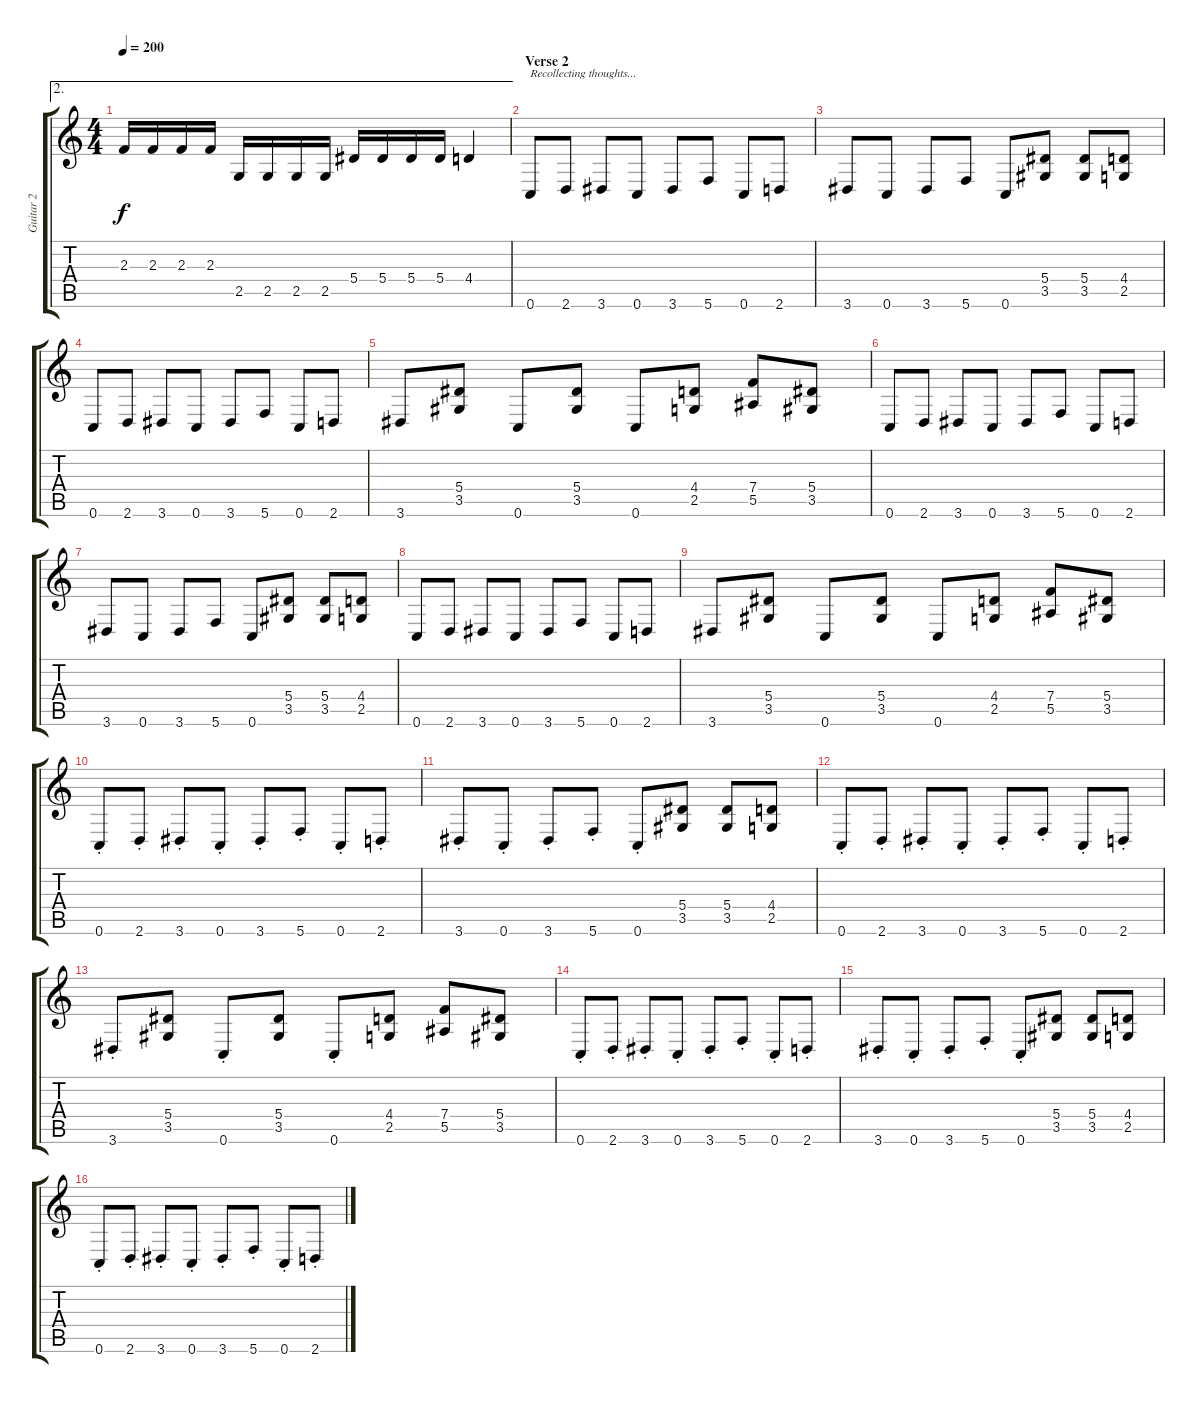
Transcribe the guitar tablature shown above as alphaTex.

\track ("Guitar 2" "Guitar 2") {instrument distortionguitar}
\staff {score tabs}
\tuning (C4 G3 Eb3 Bb2 F2 C2) {hide}
\ae 2
\ts (4 4)
\tempo 200
\clef g2
\ks c
2.3.16{dy f} 2.3.16 2.3.16 2.3.16 2.5.16 2.5.16 2.5.16 2.5.16 5.4.16 5.4.16 5.4.16 5.4.16 4.4.4 |
\section ("" "Verse 2")
0.6.8{txt "Recollecting thoughts..."} 2.6.8 3.6.8 0.6.8 3.6.8 5.6.8 0.6.8 2.6.8 |
3.6.8 0.6.8 3.6.8 5.6.8 0.6.8 (5.4 3.5).8 (5.4 3.5).8 (4.4 2.5).8 |
0.6.8 2.6.8 3.6.8 0.6.8 3.6.8 5.6.8 0.6.8 2.6.8 |
3.6.8 (5.4 3.5).8 0.6.8 (5.4 3.5).8 0.6.8 (4.4 2.5).8 (7.4 5.5).8 (5.4 3.5).8 |
0.6.8 2.6.8 3.6.8 0.6.8 3.6.8 5.6.8 0.6.8 2.6.8 |
3.6.8 0.6.8 3.6.8 5.6.8 0.6.8 (5.4 3.5).8 (5.4 3.5).8 (4.4 2.5).8 |
0.6.8 2.6.8 3.6.8 0.6.8 3.6.8 5.6.8 0.6.8 2.6.8 |
3.6.8 (5.4 3.5).8 0.6.8 (5.4 3.5).8 0.6.8 (4.4 2.5).8 (7.4 5.5).8 (5.4 3.5).8 |
0.6{st}.8 2.6{st}.8 3.6{st}.8 0.6{st}.8 3.6{st}.8 5.6{st}.8 0.6{st}.8 2.6{st}.8 |
3.6{st}.8 0.6{st}.8 3.6{st}.8 5.6{st}.8 0.6{st}.8 (5.4 3.5).8 (5.4 3.5).8 (4.4 2.5).8 |
0.6{st}.8 2.6{st}.8 3.6{st}.8 0.6{st}.8 3.6{st}.8 5.6{st}.8 0.6{st}.8 2.6{st}.8 |
3.6{st}.8 (5.4 3.5).8 0.6{st}.8 (5.4 3.5).8 0.6{st}.8 (4.4 2.5).8 (7.4 5.5).8 (5.4 3.5).8 |
0.6{st}.8 2.6{st}.8 3.6{st}.8 0.6{st}.8 3.6{st}.8 5.6{st}.8 0.6{st}.8 2.6{st}.8 |
3.6{st}.8 0.6{st}.8 3.6{st}.8 5.6{st}.8 0.6{st}.8 (5.4 3.5).8 (5.4 3.5).8 (4.4 2.5).8 |
0.6{st}.8 2.6{st}.8 3.6{st}.8 0.6{st}.8 3.6{st}.8 5.6{st}.8 0.6{st}.8 2.6{st}.8
